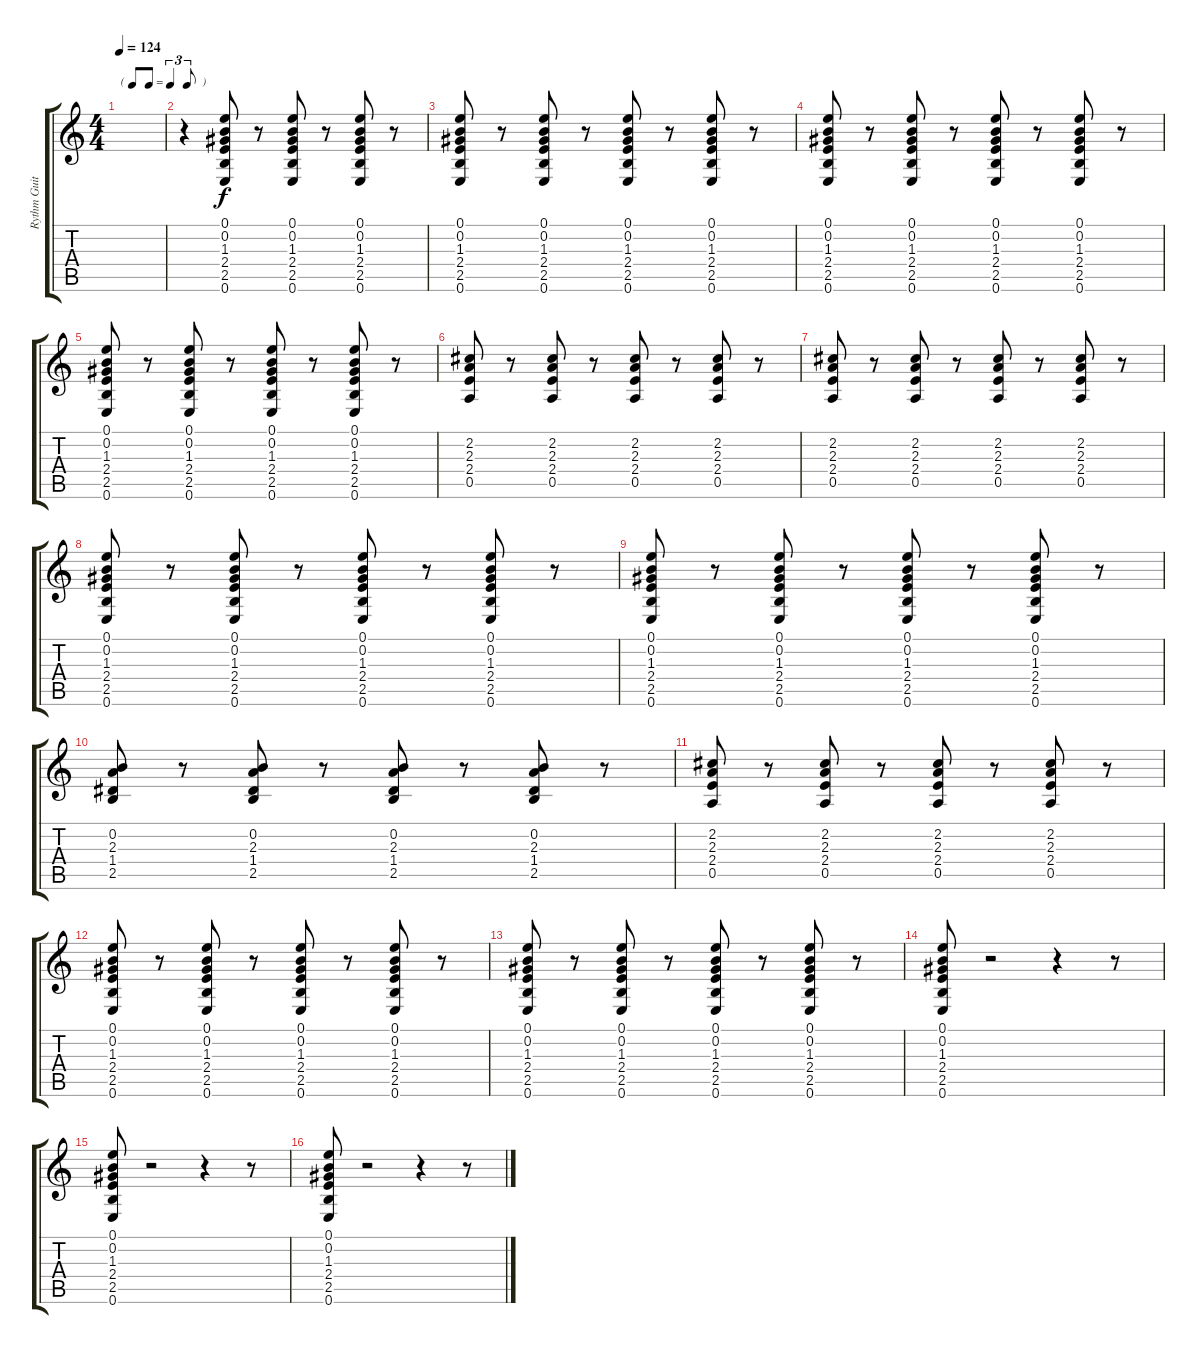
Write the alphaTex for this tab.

\track ("Rythm Guitar" "Rythm Guit") {instrument acousticguitarsteel}
\staff {score tabs}
\tuning (E4 B3 G3 D3 A2 E2) {hide}
\ts (4 4)
\tf triplet8th
\tempo 124
\clef g2
\ks c
|
r.4 (0.1 0.2 1.3 2.4 2.5 0.6).8 r.8 (0.1 0.2 1.3 2.4 2.5 0.6).8 r.8 (0.1 0.2 1.3 2.4 2.5 0.6).8 r.8 |
(0.1 0.2 1.3 2.4 2.5 0.6).8 r.8 (0.1 0.2 1.3 2.4 2.5 0.6).8 r.8 (0.1 0.2 1.3 2.4 2.5 0.6).8 r.8 (0.1 0.2 1.3 2.4 2.5 0.6).8 r.8 |
(0.1 0.2 1.3 2.4 2.5 0.6).8 r.8 (0.1 0.2 1.3 2.4 2.5 0.6).8 r.8 (0.1 0.2 1.3 2.4 2.5 0.6).8 r.8 (0.1 0.2 1.3 2.4 2.5 0.6).8 r.8 |
(0.1 0.2 1.3 2.4 2.5 0.6).8 r.8 (0.1 0.2 1.3 2.4 2.5 0.6).8 r.8 (0.1 0.2 1.3 2.4 2.5 0.6).8 r.8 (0.1 0.2 1.3 2.4 2.5 0.6).8 r.8 |
(2.2 2.3 2.4 0.5).8 r.8 (2.2 2.3 2.4 0.5).8 r.8 (2.2 2.3 2.4 0.5).8 r.8 (2.2 2.3 2.4 0.5).8 r.8 |
(2.2 2.3 2.4 0.5).8 r.8 (2.2 2.3 2.4 0.5).8 r.8 (2.2 2.3 2.4 0.5).8 r.8 (2.2 2.3 2.4 0.5).8 r.8 |
(0.1 0.2 1.3 2.4 2.5 0.6).8 r.8 (0.1 0.2 1.3 2.4 2.5 0.6).8 r.8 (0.1 0.2 1.3 2.4 2.5 0.6).8 r.8 (0.1 0.2 1.3 2.4 2.5 0.6).8 r.8 |
(0.1 0.2 1.3 2.4 2.5 0.6).8 r.8 (0.1 0.2 1.3 2.4 2.5 0.6).8 r.8 (0.1 0.2 1.3 2.4 2.5 0.6).8 r.8 (0.1 0.2 1.3 2.4 2.5 0.6).8 r.8 |
(0.2 2.3 1.4 2.5).8 r.8 (0.2 2.3 1.4 2.5).8 r.8 (0.2 2.3 1.4 2.5).8 r.8 (0.2 2.3 1.4 2.5).8 r.8 |
(2.2 2.3 2.4 0.5).8 r.8 (2.2 2.3 2.4 0.5).8 r.8 (2.2 2.3 2.4 0.5).8 r.8 (2.2 2.3 2.4 0.5).8 r.8 |
(0.1 0.2 1.3 2.4 2.5 0.6).8 r.8 (0.1 0.2 1.3 2.4 2.5 0.6).8 r.8 (0.1 0.2 1.3 2.4 2.5 0.6).8 r.8 (0.1 0.2 1.3 2.4 2.5 0.6).8 r.8 |
(0.1 0.2 1.3 2.4 2.5 0.6).8 r.8 (0.1 0.2 1.3 2.4 2.5 0.6).8 r.8 (0.1 0.2 1.3 2.4 2.5 0.6).8 r.8 (0.1 0.2 1.3 2.4 2.5 0.6).8 r.8 |
(0.1 0.2 1.3 2.4 2.5 0.6).8 r.2 r.4 r.8 |
(0.1 0.2 1.3 2.4 2.5 0.6).8 r.2 r.4 r.8 |
(0.1 0.2 1.3 2.4 2.5 0.6).8 r.2 r.4 r.8
